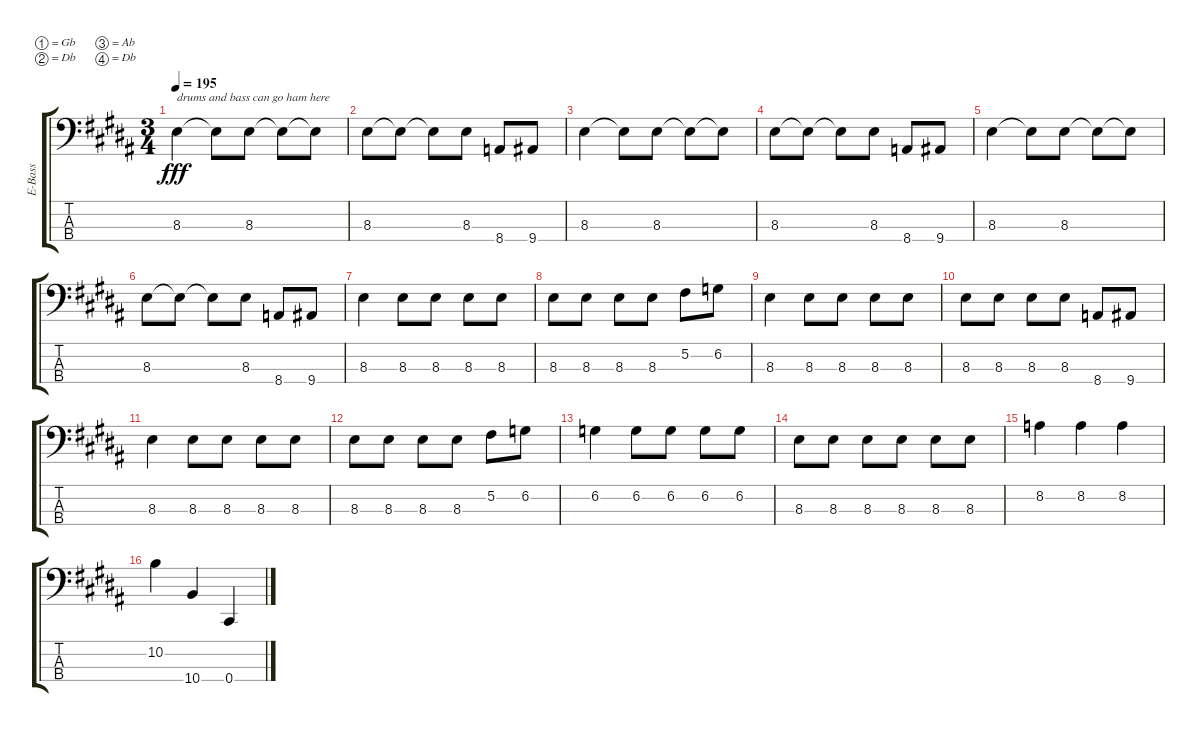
\bracketExtendMode groupsimilarinstruments
\otherSystemsTrackNameOrientation horizontal
\track ("Electric Bass" "E-Bass") {instrument electricbassfinger}
\staff {score tabs}
\tuning (Gb2 Db2 Ab1 Db1)
\ts (3 4)
\tempo 195
\clef f4
\ks b
8.3{acc forcenatural}.4{txt "drums and bass can go ham here" dy fff beam Down} 8.3{t acc forcenatural}.8{beam Down} 8.3{acc forcenatural}.8{beam Down} 8.3{t acc forcenatural}.8{beam Down} 8.3{t acc forcenatural}.8{beam Down} |
8.3{acc forcenatural}.8{beam Down} 8.3{t acc forcenatural}.8{beam Down} 8.3{t acc forcenatural}.8{beam Down} 8.3{acc forcenatural}.8{beam Down} 8.4{acc b}.8{beam Up} 9.4{acc forcenatural}.8{beam Up} |
8.3{acc forcenatural}.4{beam Down} 8.3{t acc forcenatural}.8{beam Down} 8.3{acc forcenatural}.8{beam Down} 8.3{t acc forcenatural}.8{beam Down} 8.3{t acc forcenatural}.8{beam Down} |
8.3{acc forcenatural}.8{beam Down} 8.3{t acc forcenatural}.8{beam Down} 8.3{t acc forcenatural}.8{beam Down} 8.3{acc forcenatural}.8{beam Down} 8.4{acc b}.8{beam Up} 9.4{acc forcenatural}.8{beam Up} |
8.3{acc forcenatural}.4{beam Down} 8.3{t acc forcenatural}.8{beam Down} 8.3{acc forcenatural}.8{beam Down} 8.3{t acc forcenatural}.8{beam Down} 8.3{t acc forcenatural}.8{beam Down} |
8.3{acc forcenatural}.8{beam Down} 8.3{t acc forcenatural}.8{beam Down} 8.3{t acc forcenatural}.8{beam Down} 8.3{acc forcenatural}.8{beam Down} 8.4{acc b}.8{beam Up} 9.4{acc forcenatural}.8{beam Up} |
8.3{acc forcenatural}.4{beam Down} 8.3{acc forcenatural}.8{beam Down} 8.3{acc forcenatural}.8{beam Down} 8.3{acc forcenatural}.8{beam Down} 8.3{acc forcenatural}.8{beam Down} |
8.3{acc forcenatural}.8{beam Down} 8.3{acc forcenatural}.8{beam Down} 8.3{acc forcenatural}.8{beam Down} 8.3{acc forcenatural}.8{beam Down} 5.2{acc forcenatural}.8{beam Down} 6.2{acc b}.8{beam Down} |
8.3{acc forcenatural}.4{beam Down} 8.3{acc forcenatural}.8{beam Down} 8.3{acc forcenatural}.8{beam Down} 8.3{acc forcenatural}.8{beam Down} 8.3{acc forcenatural}.8{beam Down} |
8.3{acc forcenatural}.8{beam Down} 8.3{acc forcenatural}.8{beam Down} 8.3{acc forcenatural}.8{beam Down} 8.3{acc forcenatural}.8{beam Down} 8.4{acc b}.8{beam Up} 9.4{acc forcenatural}.8{beam Up} |
8.3{acc forcenatural}.4{beam Down} 8.3{acc forcenatural}.8{beam Down} 8.3{acc forcenatural}.8{beam Down} 8.3{acc forcenatural}.8{beam Down} 8.3{acc forcenatural}.8{beam Down} |
8.3{acc forcenatural}.8{beam Down} 8.3{acc forcenatural}.8{beam Down} 8.3{acc forcenatural}.8{beam Down} 8.3{acc forcenatural}.8{beam Down} 5.2{acc forcenatural}.8{beam Down} 6.2{acc b}.8{beam Down} |
6.2{acc b}.4{beam Down} 6.2{acc b}.8{beam Down} 6.2{acc b}.8{beam Down} 6.2{acc b}.8{beam Down} 6.2{acc b}.8{beam Down} |
8.3{acc forcenatural}.8{beam Down} 8.3{acc forcenatural}.8{beam Down} 8.3{acc forcenatural}.8{beam Down} 8.3{acc forcenatural}.8{beam Down} 8.3{acc forcenatural}.8{beam Down} 8.3{acc forcenatural}.8{beam Down} |
8.2{acc b}.4{beam Down} 8.2{acc b}.4{beam Down} 8.2{acc b}.4{beam Down} |
10.2{acc forcenatural}.4{beam Down} 10.4{acc forcenatural}.4{beam Up} 0.4{acc forcenatural}.4{beam Up}
